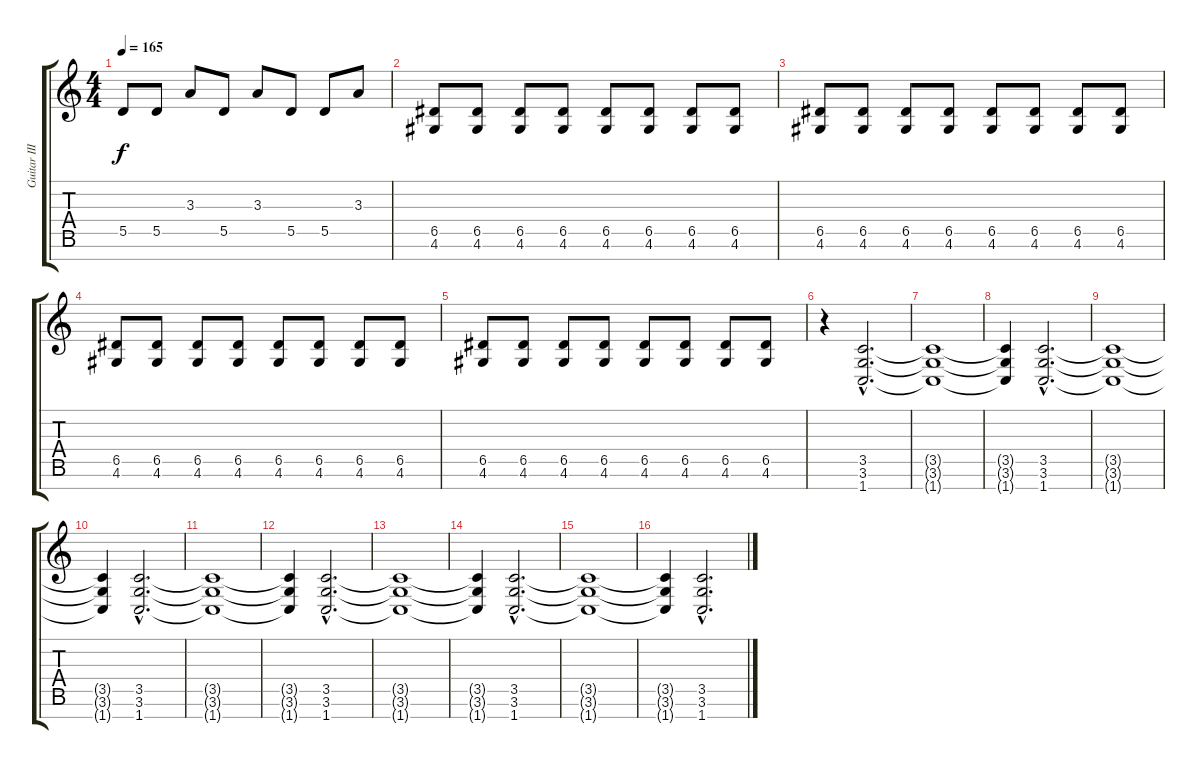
\track ("Guitar III" "Guitar III") {instrument distortionguitar}
\staff {score tabs}
\tuning (E4 B3 Gb3 D3 A2 E2 B1) {hide}
\ts (4 4)
\tempo 165
\clef g2
\ks c
5.5.8{dy f} 5.5.8 3.3.8 5.5.8 3.3.8 5.5.8 5.5.8 3.3.8 |
(6.5 4.6).8 (6.5 4.6).8 (6.5 4.6).8 (6.5 4.6).8 (6.5 4.6).8 (6.5 4.6).8 (6.5 4.6).8 (6.5 4.6).8 |
(6.5 4.6).8 (6.5 4.6).8 (6.5 4.6).8 (6.5 4.6).8 (6.5 4.6).8 (6.5 4.6).8 (6.5 4.6).8 (6.5 4.6).8 |
(6.5 4.6).8 (6.5 4.6).8 (6.5 4.6).8 (6.5 4.6).8 (6.5 4.6).8 (6.5 4.6).8 (6.5 4.6).8 (6.5 4.6).8 |
(6.5 4.6).8 (6.5 4.6).8 (6.5 4.6).8 (6.5 4.6).8 (6.5 4.6).8 (6.5 4.6).8 (6.5 4.6).8 (6.5 4.6).8 |
r.4 (3.5{hac} 3.6{hac} 1.7{hac}).2{d} |
(3.5{t} 3.6{t} 1.7{t}).1 |
(3.5{t} 3.6{t} 1.7{t}).4 (3.5{hac} 3.6{hac} 1.7{hac}).2{d} |
(3.5{t} 3.6{t} 1.7{t}).1 |
(3.5{t} 3.6{t} 1.7{t}).4 (3.5{hac} 3.6{hac} 1.7{hac}).2{d} |
(3.5{t} 3.6{t} 1.7{t}).1 |
(3.5{t} 3.6{t} 1.7{t}).4 (3.5{hac} 3.6{hac} 1.7{hac}).2{d} |
(3.5{t} 3.6{t} 1.7{t}).1 |
(3.5{t} 3.6{t} 1.7{t}).4 (3.5{hac} 3.6{hac} 1.7{hac}).2{d} |
(3.5{t} 3.6{t} 1.7{t}).1 |
(3.5{t} 3.6{t} 1.7{t}).4 (3.5{hac} 3.6{hac} 1.7{hac}).2{d}
